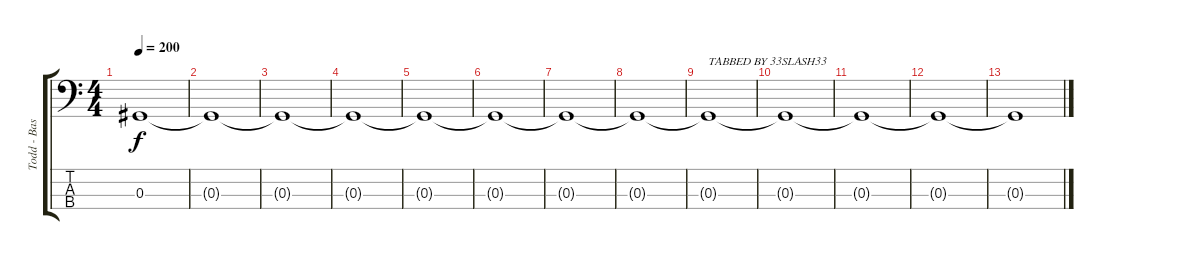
\track ("Todd - Bass" "Todd - Bas") {instrument electricbasspick}
\staff {score tabs}
\tuning (Gb2 Db2 Ab1 Eb1) {hide}
\ts (4 4)
\tempo 200
\clef f4
\ks c
0.3{t}.1{dy f} |
0.3{t}.1 |
0.3{t}.1 |
0.3{t}.1 |
0.3{t}.1 |
0.3{t}.1 |
0.3{t}.1 |
0.3{t}.1 |
0.3{t}.1{txt "TABBED BY 33SLASH33"} |
0.3{t}.1 |
0.3{t}.1 |
0.3{t}.1 |
0.3{t}.1
